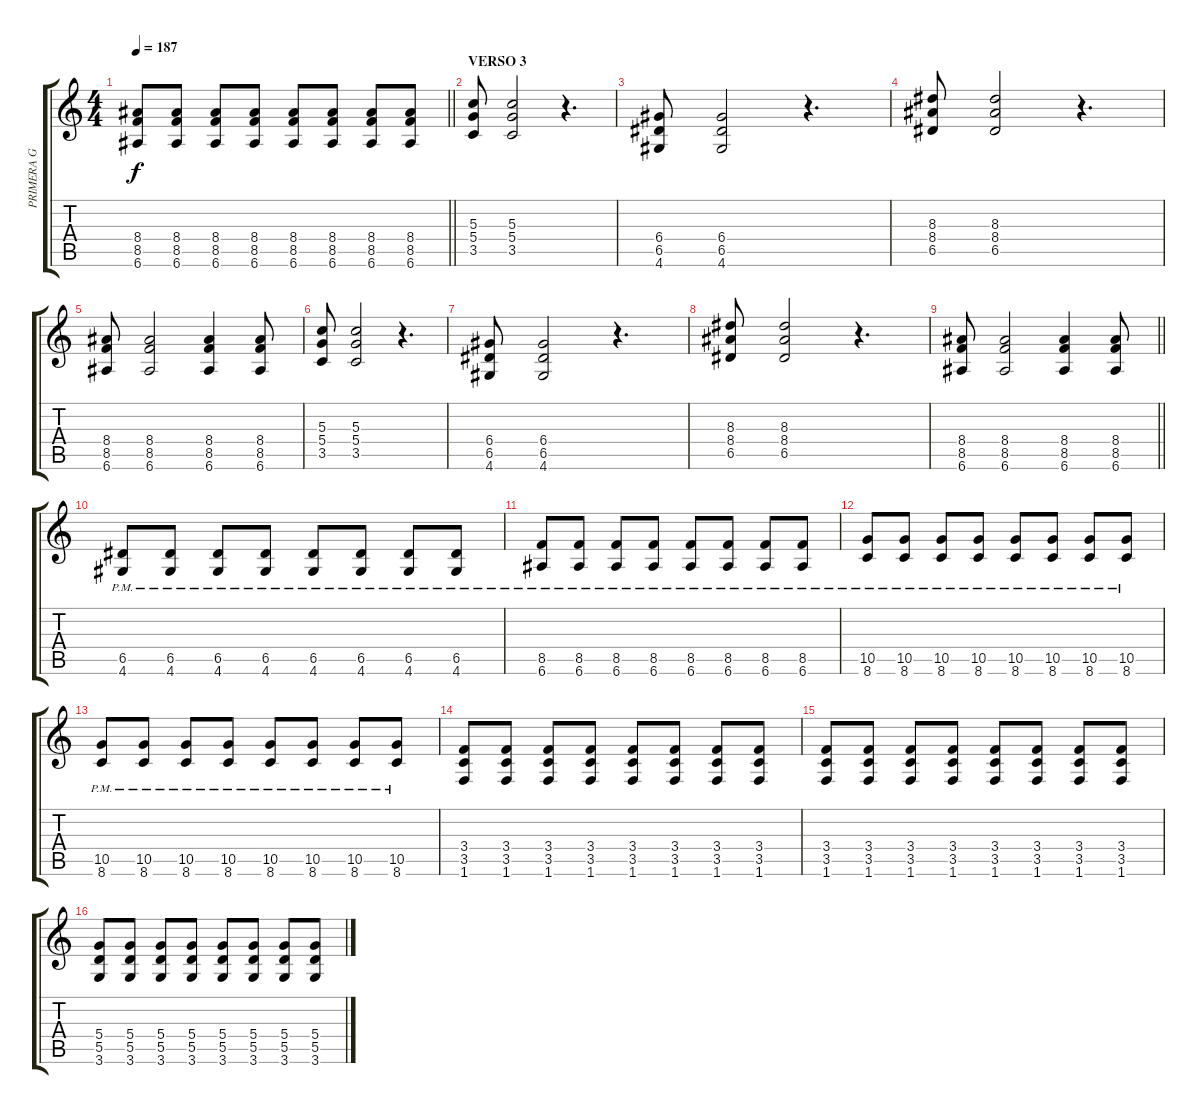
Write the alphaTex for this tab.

\track ("PRIMERA G" "PRIMERA G") {instrument overdrivenguitar}
\staff {score tabs}
\tuning (E4 B3 G3 D3 A2 E2) {hide}
\ts (4 4)
\tempo 187
\clef g2
\barLineRight lightlight
\ks c
(8.4 8.5 6.6).8{dy f} (8.4 8.5 6.6).8 (8.4 8.5 6.6).8 (8.4 8.5 6.6).8 (8.4 8.5 6.6).8 (8.4 8.5 6.6).8 (8.4 8.5 6.6).8 (8.4 8.5 6.6).8 |
\section ("" "VERSO 3")
(5.3 5.4 3.5).8 (5.3 5.4 3.5).2 r.4{d} |
(6.4 6.5 4.6).8 (6.4 6.5 4.6).2 r.4{d} |
(8.3 8.4 6.5).8 (8.3 8.4 6.5).2 r.4{d} |
(8.4 8.5 6.6).8 (8.4 8.5 6.6).2 (8.4 8.5 6.6).4 (8.4 8.5 6.6).8 |
(5.3 5.4 3.5).8 (5.3 5.4 3.5).2 r.4{d} |
(6.4 6.5 4.6).8 (6.4 6.5 4.6).2 r.4{d} |
(8.3 8.4 6.5).8 (8.3 8.4 6.5).2 r.4{d} |
\barLineRight lightlight
(8.4 8.5 6.6).8 (8.4 8.5 6.6).2 (8.4 8.5 6.6).4 (8.4 8.5 6.6).8 |
(6.5{pm} 4.6{pm}).8 (6.5{pm} 4.6{pm}).8 (6.5{pm} 4.6{pm}).8 (6.5{pm} 4.6{pm}).8 (6.5{pm} 4.6{pm}).8 (6.5{pm} 4.6{pm}).8 (6.5{pm} 4.6{pm}).8 (6.5{pm} 4.6{pm}).8 |
(8.5{pm} 6.6{pm}).8 (8.5{pm} 6.6{pm}).8 (8.5{pm} 6.6{pm}).8 (8.5{pm} 6.6{pm}).8 (8.5{pm} 6.6{pm}).8 (8.5{pm} 6.6{pm}).8 (8.5{pm} 6.6{pm}).8 (8.5{pm} 6.6{pm}).8 |
(10.5{pm} 8.6{pm}).8 (10.5{pm} 8.6{pm}).8 (10.5{pm} 8.6{pm}).8 (10.5{pm} 8.6{pm}).8 (10.5{pm} 8.6{pm}).8 (10.5{pm} 8.6{pm}).8 (10.5{pm} 8.6{pm}).8 (10.5{pm} 8.6{pm}).8 |
(10.5{pm} 8.6{pm}).8 (10.5{pm} 8.6{pm}).8 (10.5{pm} 8.6{pm}).8 (10.5{pm} 8.6{pm}).8 (10.5{pm} 8.6{pm}).8 (10.5{pm} 8.6{pm}).8 (10.5{pm} 8.6{pm}).8 (10.5{pm} 8.6{pm}).8 |
(3.4 3.5 1.6).8 (3.4 3.5 1.6).8 (3.4 3.5 1.6).8 (3.4 3.5 1.6).8 (3.4 3.5 1.6).8 (3.4 3.5 1.6).8 (3.4 3.5 1.6).8 (3.4 3.5 1.6).8 |
(3.4 3.5 1.6).8 (3.4 3.5 1.6).8 (3.4 3.5 1.6).8 (3.4 3.5 1.6).8 (3.4 3.5 1.6).8 (3.4 3.5 1.6).8 (3.4 3.5 1.6).8 (3.4 3.5 1.6).8 |
(5.4 5.5 3.6).8 (5.4 5.5 3.6).8 (5.4 5.5 3.6).8 (5.4 5.5 3.6).8 (5.4 5.5 3.6).8 (5.4 5.5 3.6).8 (5.4 5.5 3.6).8 (5.4 5.5 3.6).8
